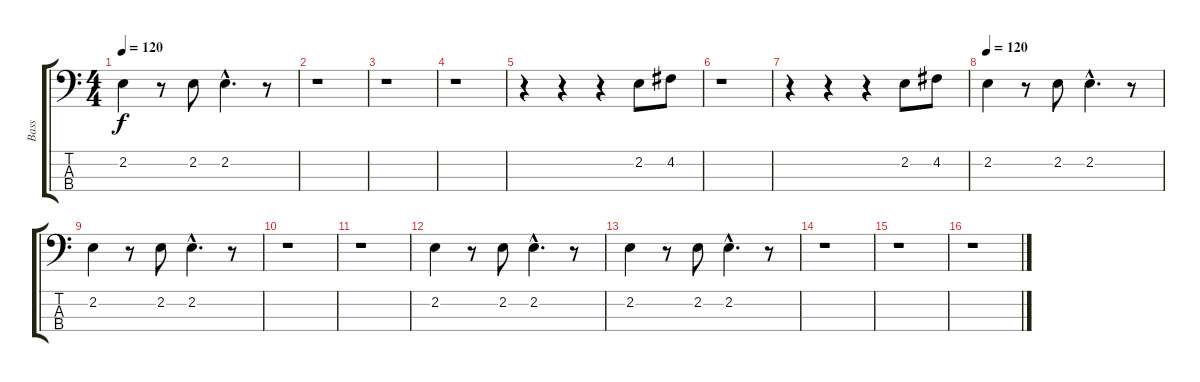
\track ("Bass" "Bass") {instrument electricbasspick}
\staff {score tabs}
\tuning (G2 D2 A1 E1) {hide}
\ts (4 4)
\tempo 120
\clef f4
\ks c
2.2.4{dy f} r.8 2.2.8 2.2{hac}.4{d} r.8 |
r.1 |
r.1 |
r.1 |
r.4 r.4 r.4 2.2.8 4.2.8 |
r.1 |
r.4 r.4 r.4 2.2.8 4.2.8 |
\tempo 120
2.2.4 r.8 2.2.8 2.2{hac}.4{d} r.8 |
2.2.4 r.8 2.2.8 2.2{hac}.4{d} r.8 |
r.1 |
r.1 |
2.2.4 r.8 2.2.8 2.2{hac}.4{d} r.8 |
2.2.4 r.8 2.2.8 2.2{hac}.4{d} r.8 |
r.1 |
r.1 |
r.1
